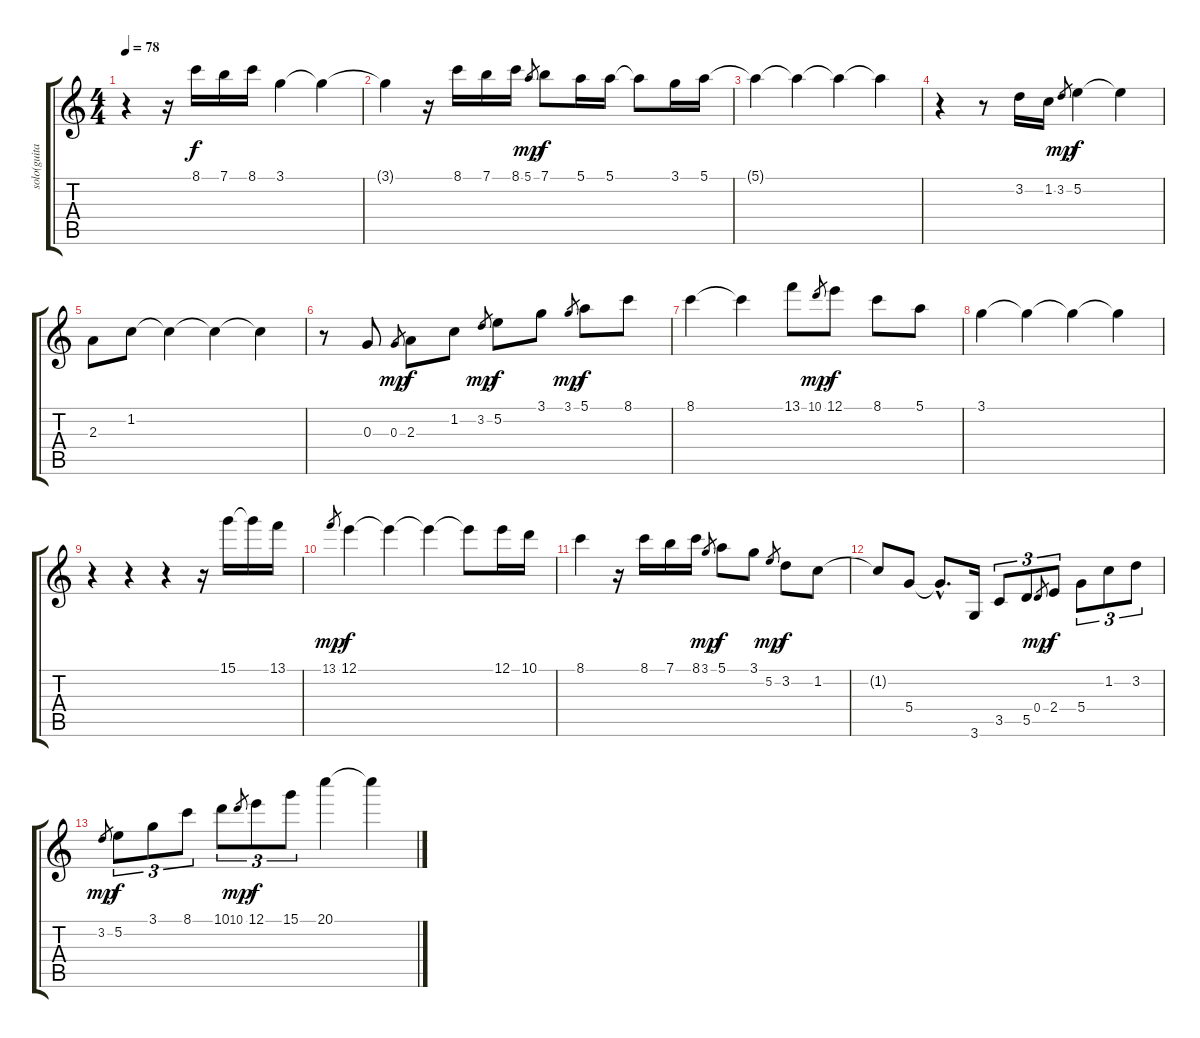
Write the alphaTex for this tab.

\track ("solo(guitar)" "solo(guita") {instrument acousticguitarnylon}
\staff {score tabs}
\tuning (E4 B3 G3 D3 A2 E2) {hide}
\ts (4 4)
\tempo 78
\clef g2
\ks c
r.4{dy f} r.16 8.1.16 7.1.16 8.1.16 3.1.4 3.1{t}.4 |
3.1{t}.4 r.16 8.1.16 7.1.16 8.1.16 5.1.8{gr dy mp} 7.1.8{dy f} 5.1.16 5.1.16 5.1{t}.8 3.1.16 5.1.16 |
5.1{t}.4 5.1{t}.4 5.1{t}.4 5.1{t}.4 |
r.4 r.8 3.2.16 1.2.16 3.2.8{gr dy mp} 5.2.4{dy f} 5.2{t}.4 |
2.3.8 1.2.8 1.2{t}.4 1.2{t}.4 1.2{t}.4 |
r.8 0.3.8 0.3.8{gr dy mp} 2.3.8{dy f} 1.2.8 3.2.8{gr dy mp} 5.2.8{dy f} 3.1.8 3.1.8{gr dy mp} 5.1.8{dy f} 8.1.8 |
8.1.4 8.1{t}.4 13.1.8 10.1.8{gr dy mp} 12.1.8{dy f} 8.1.8 5.1.8 |
3.1.4 3.1{t}.4 3.1{t}.4 3.1{t}.4 |
r.4 r.4 r.4 r.16 15.1.16 15.1{t}.16 13.1.16 |
13.1.8{gr dy mp} 12.1.4{dy f} 12.1{t}.4 12.1{t}.4 12.1{t}.8 12.1.16 10.1.16 |
8.1.4 r.16 8.1.16 7.1.16 8.1.16 3.1.8{gr dy mp} 5.1.8{dy f} 3.1.8 5.2.8{gr dy mp} 3.2.8{dy f} 1.2.8 |
1.2{t}.8 5.4.8 5.4{hac t}.8{d} 3.6.16 3.5.8{tu (3 2)} 5.5.8{tu (3 2)} 0.4.8{gr dy mp} 2.4.8{tu (3 2) dy f} 5.4.8{tu (3 2)} 1.2.8{tu (3 2)} 3.2.8{tu (3 2)} |
3.2.8{gr dy mp} 5.2.8{tu (3 2) dy f} 3.1.8{tu (3 2)} 8.1.8{tu (3 2)} 10.1.8{tu (3 2)} 10.1.8{gr dy mp} 12.1.8{tu (3 2) dy f} 15.1.8{tu (3 2)} 20.1.4 20.1{t}.4
